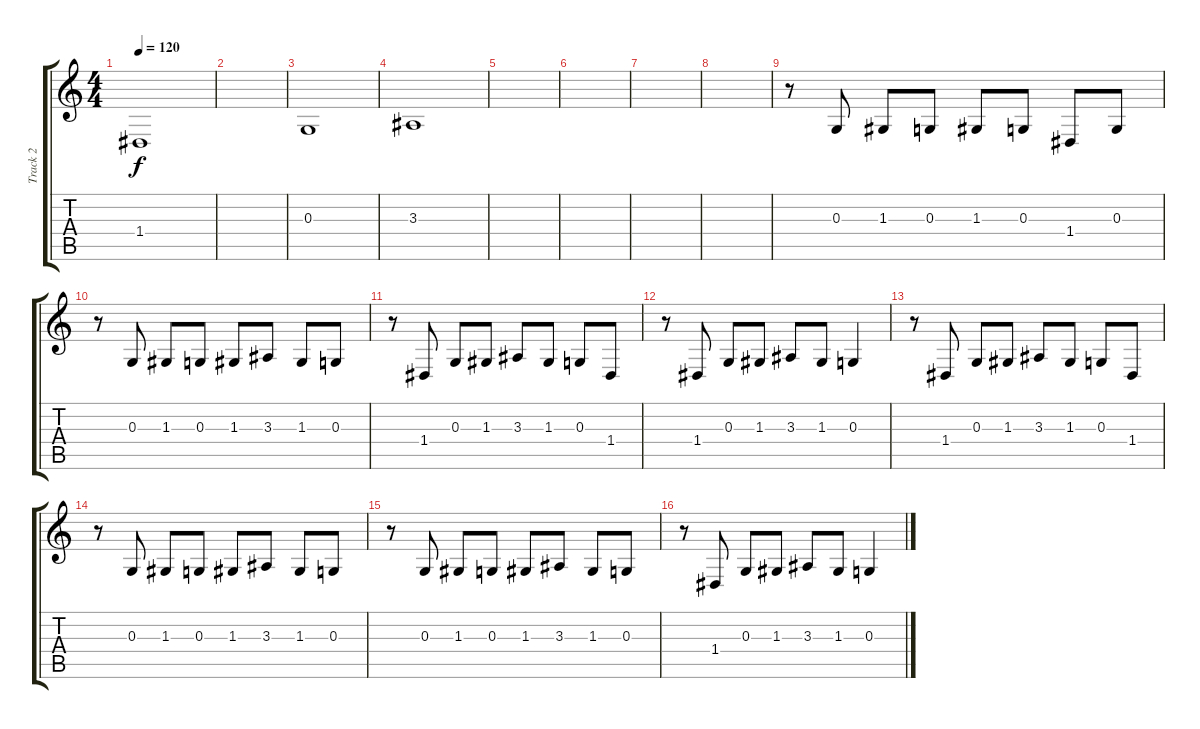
\track ("Track 2" "Track 2") {instrument acousticgrandpiano}
\staff {score tabs}
\tuning (E4 B3 G3 D3 A2 E2) {hide}
\ts (4 4)
\tempo 120
\clef g2
\ks c
1.4.1{dy f} |
|
0.3.1 |
3.3.1 |
|
|
|
|
r.8 0.3.8 1.3.8 0.3.8 1.3.8 0.3.8 1.4.8 0.3.8 |
r.8 0.3.8 1.3.8 0.3.8 1.3.8 3.3.8 1.3.8 0.3.8 |
r.8 1.4.8 0.3.8 1.3.8 3.3.8 1.3.8 0.3.8 1.4.8 |
r.8 1.4.8 0.3.8 1.3.8 3.3.8 1.3.8 0.3.4 |
r.8 1.4.8 0.3.8 1.3.8 3.3.8 1.3.8 0.3.8 1.4.8 |
r.8 0.3.8 1.3.8 0.3.8 1.3.8 3.3.8 1.3.8 0.3.8 |
r.8 0.3.8 1.3.8 0.3.8 1.3.8 3.3.8 1.3.8 0.3.8 |
r.8 1.4.8 0.3.8 1.3.8 3.3.8 1.3.8 0.3.4
